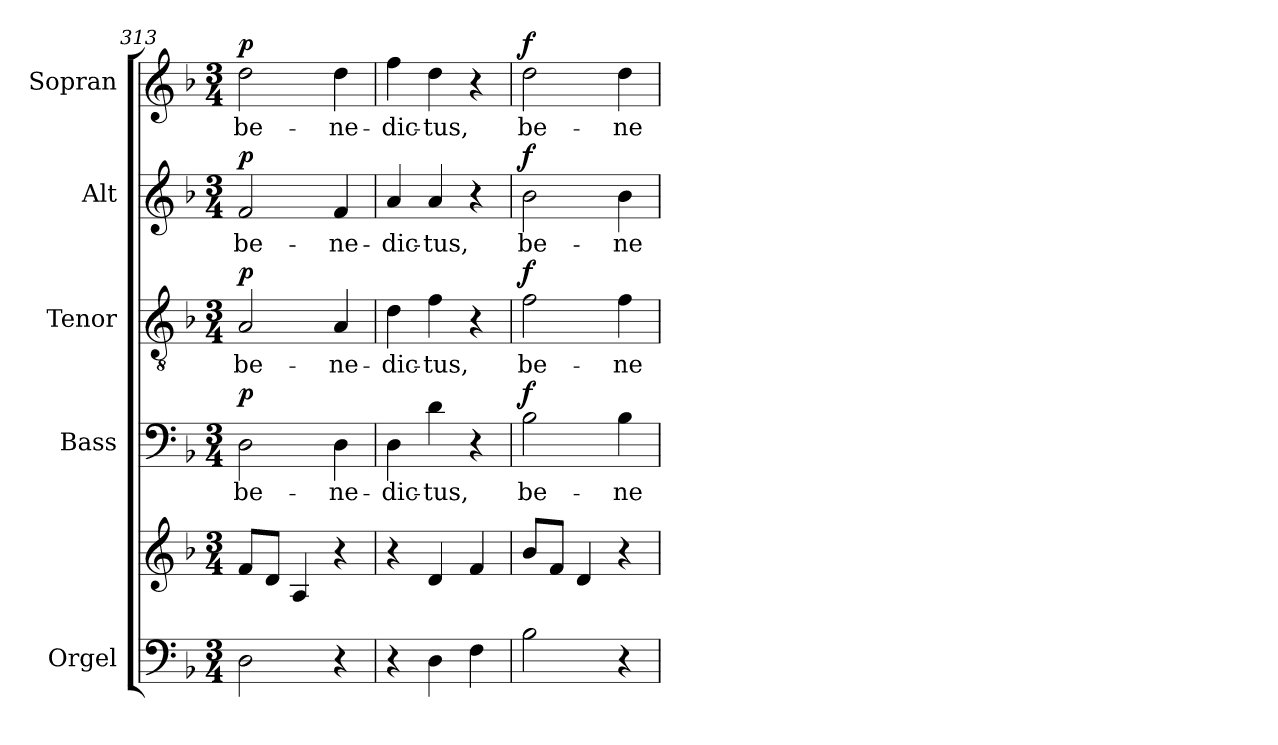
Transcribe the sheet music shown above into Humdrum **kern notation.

**kern	**kern	**kern	**text	**dynam	**kern	**text	**dynam	**kern	**text	**dynam	**kern	**text	**dynam
*part5	*part5	*part4	*part4	*part4	*part3	*part3	*part3	*part2	*part2	*part2	*part1	*part1	*part1
*staff6	*staff5	*staff4	*staff4	*staff4	*staff3	*staff3	*staff3	*staff2	*staff2	*staff2	*staff1	*staff1	*staff1
*I"Orgel	*	*I"Bass	*	*	*I"Tenor	*	*	*I"Alt	*	*	*I"Sopran	*	*
*I'Org.	*	*I'B.	*	*	*I'T.	*	*	*I'A.	*	*	*I'S.	*	*
*clefF4	*clefG2	*clefF4	*	*	*clefGv2	*	*	*clefG2	*	*	*clefG2	*	*
*k[b-]	*k[b-]	*k[b-]	*	*	*k[b-]	*	*	*k[b-]	*	*	*k[b-]	*	*
*F:	*F:	*F:	*	*	*F:	*	*	*F:	*	*	*F:	*	*
*M3/4	*M3/4	*M3/4	*	*	*M3/4	*	*	*M3/4	*	*	*M3/4	*	*
=313	=313	=313	=313	=313	=313	=313	=313	=313	=313	=313	=313	=313	=313
!	!	!	!LO:LY:b	!LO:DY:a	!	!LO:LY:b	!LO:DY:a	!	!LO:LY:b	!LO:DY:a	!	!LO:LY:b	!LO:DY:a
2D\	8f/L	2D\	be-	p	2A/	be-	p	2f/	be-	p	2dd\	be-	p
.	8d/J	.	.	.	.	.	.	.	.	.	.	.	.
.	4A/	.	.	.	.	.	.	.	.	.	.	.	.
!	!	!	!LO:LY:b	!	!	!LO:LY:b	!	!	!LO:LY:b	!	!	!LO:LY:b	!
4r	4r	4D\	-ne-	.	4A/	-ne-	.	4f/	-ne-	.	4dd\	-ne-	.
=314	=314	=314	=314	=314	=314	=314	=314	=314	=314	=314	=314	=314	=314
!	!	!	!LO:LY:b	!	!	!LO:LY:b	!	!	!LO:LY:b	!	!	!LO:LY:b	!
4r	4r	4D\	-dic-	.	4d\	-dic-	.	4a/	-dic-	.	4ff\	-dic-	.
!	!	!	!LO:LY:b	!	!	!LO:LY:b	!	!	!LO:LY:b	!	!	!LO:LY:b	!
4D\	4d/	4d\	-tus,	.	4f\	-tus,	.	4a/	-tus,	.	4dd\	-tus,	.
4F\	4f/	4r	.	.	4r	.	.	4r	.	.	4r	.	.
=315	=315	=315	=315	=315	=315	=315	=315	=315	=315	=315	=315	=315	=315
!	!	!	!LO:LY:b	!LO:DY:a	!	!LO:LY:b	!LO:DY:a	!	!LO:LY:b	!LO:DY:a	!	!LO:LY:b	!LO:DY:a
2B-\	8b-/L	2B-\	be-	f	2f\	be-	f	2b-\	be-	f	2dd\	be-	f
.	8f/J	.	.	.	.	.	.	.	.	.	.	.	.
.	4d/	.	.	.	.	.	.	.	.	.	.	.	.
!	!	!	!LO:LY:b	!	!	!LO:LY:b	!	!	!LO:LY:b	!	!	!LO:LY:b	!
4r	4r	4B-\	-ne-	.	4f\	-ne-	.	4b-\	-ne-	.	4dd\	-ne-	.
=	=	=	=	=	=	=	=	=	=	=	=	=	=
*-	*-	*-	*-	*-	*-	*-	*-	*-	*-	*-	*-	*-	*-
